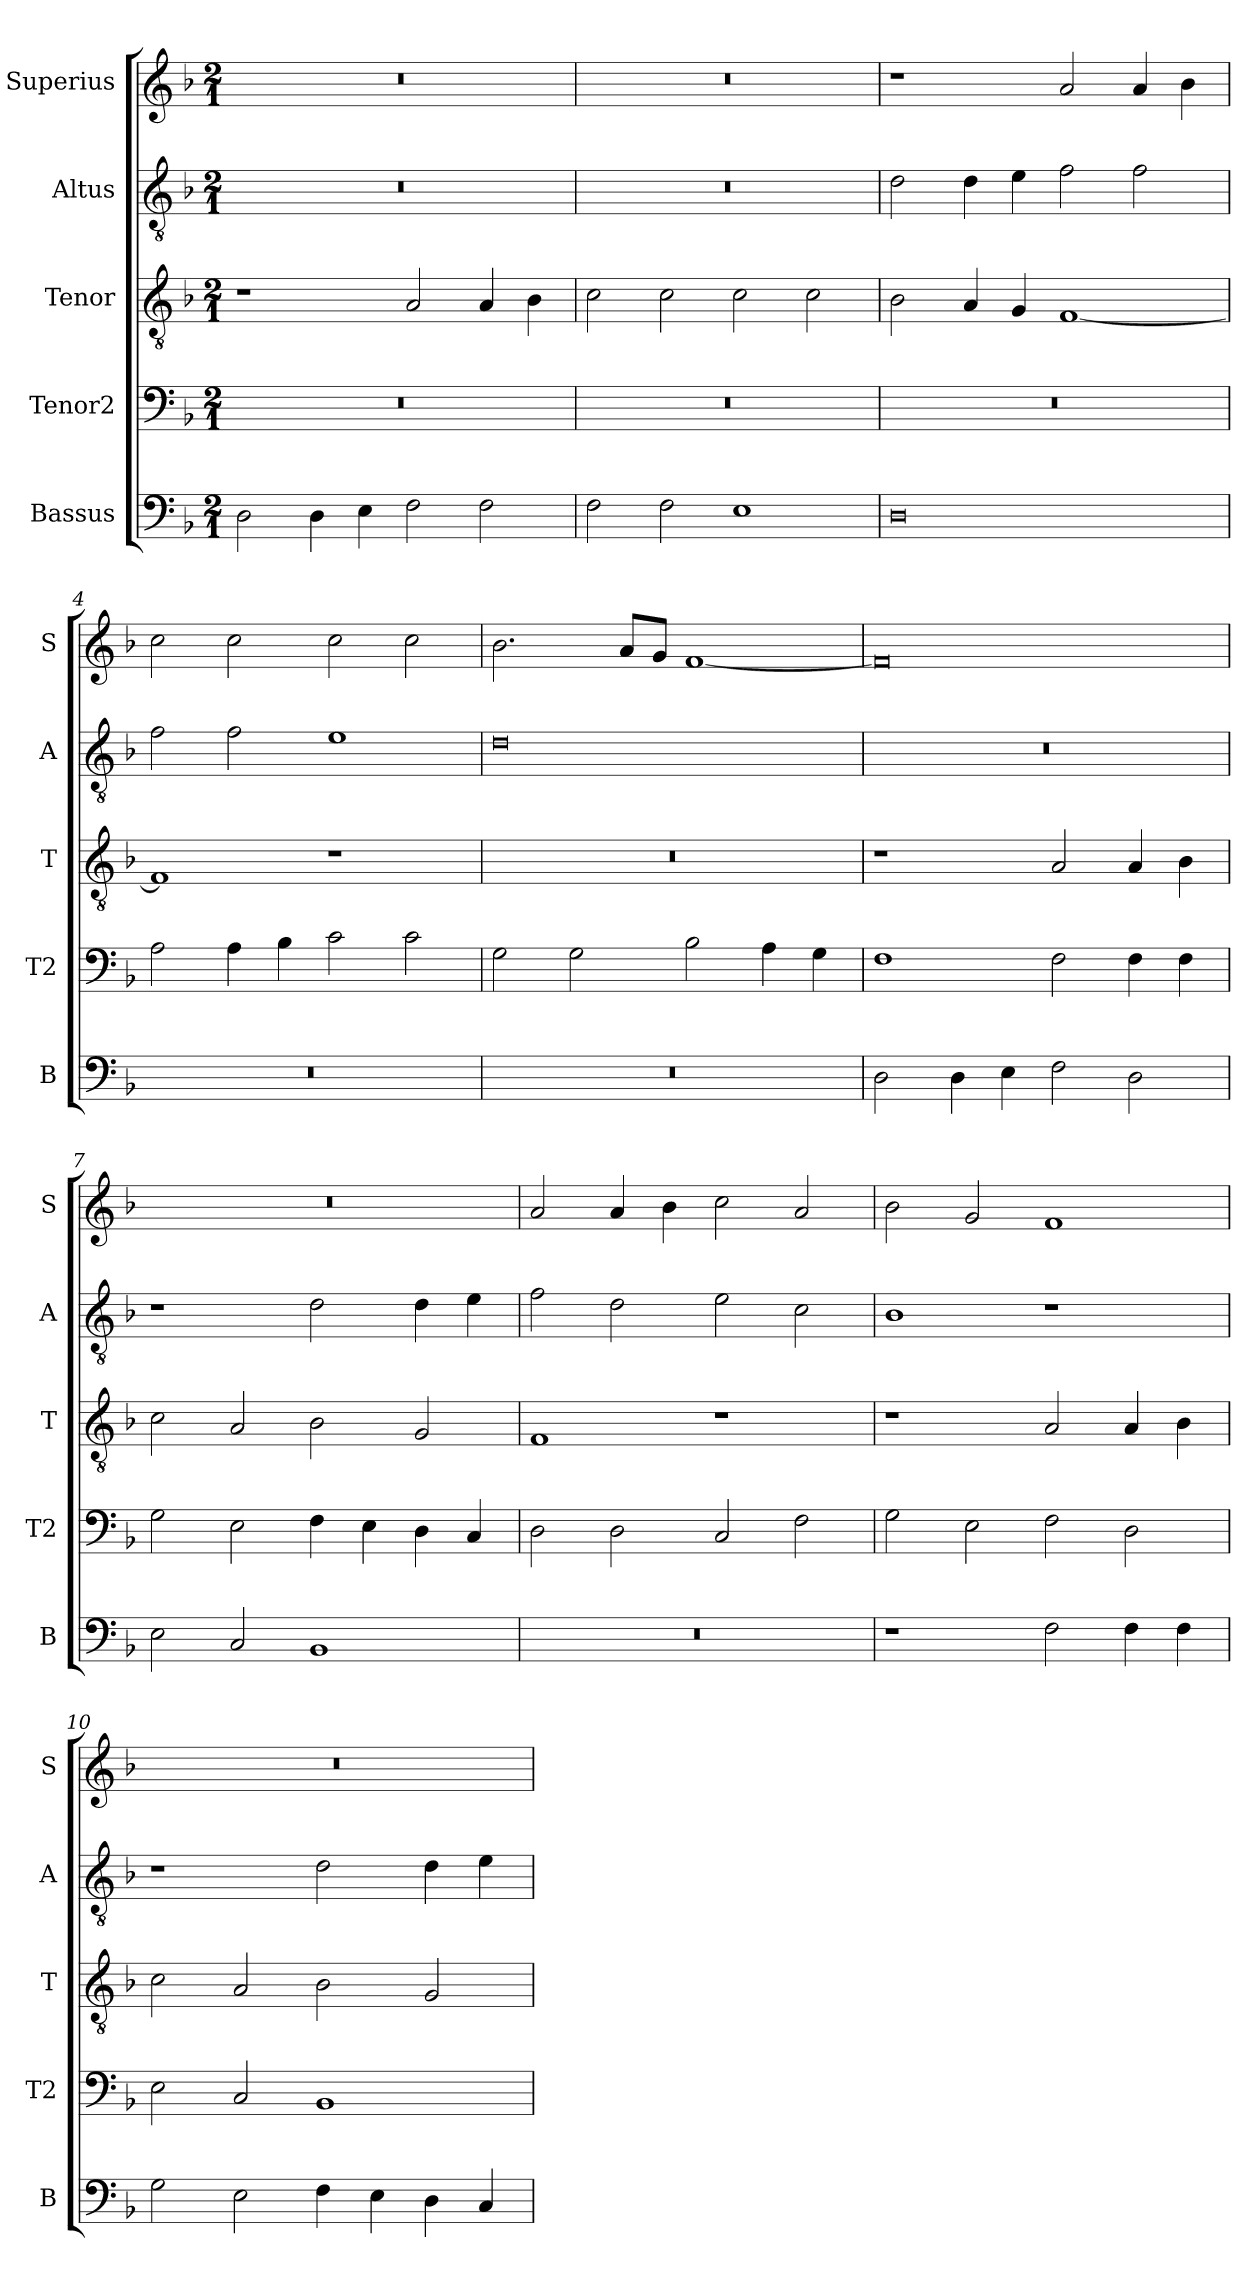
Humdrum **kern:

**kern	**kern	**kern	**kern	**kern
*part5	*part4	*part3	*part2	*part1
*staff5	*staff4	*staff3	*staff2	*staff1
*I"Bassus	*I"Tenor2	*I"Tenor	*I"Altus	*I"Superius
*I'B	*I'T2	*I'T	*I'A	*I'S
*clefF4	*clefF4	*clefGv2	*clefGv2	*clefG2
*k[b-]	*k[b-]	*k[b-]	*k[b-]	*k[b-]
*M2/1	*M2/1	*M2/1	*M2/1	*M2/1
=1	=1	=1	=1	=1
2D\	0r	1r	0r	0r
4D\	.	.	.	.
4E\	.	.	.	.
2F\	.	2A/	.	.
2F\	.	4A/	.	.
.	.	4B-\	.	.
=2	=2	=2	=2	=2
2F\	0r	2c\	0r	0r
2F\	.	2c\	.	.
1E	.	2c\	.	.
.	.	2c\	.	.
=3	=3	=3	=3	=3
0D	0r	2B-\	2d\	1r
.	.	4A/	4d\	.
.	.	4G/	4e\	.
.	.	[1F	2f\	2a/
.	.	.	2f\	4a/
.	.	.	.	4b-\
=4	=4	=4	=4	=4
0r	2A\	1F]	2f\	2cc\
.	4A\	.	2f\	2cc\
.	4B-\	.	.	.
.	2c\	1r	1e	2cc\
.	2c\	.	.	2cc\
=5	=5	=5	=5	=5
0r	2G\	0r	0d	2.b-\
.	2G\	.	.	.
.	.	.	.	8a/L
.	.	.	.	8g/J
.	2B-\	.	.	[1f
.	4A\	.	.	.
.	4G\	.	.	.
=6	=6	=6	=6	=6
2D\	1F	1r	0r	0f]
4D\	.	.	.	.
4E\	.	.	.	.
2F\	2F\	2A/	.	.
2D\	4F\	4A/	.	.
.	4F\	4B-\	.	.
=7	=7	=7	=7	=7
2E\	2G\	2c\	1r	0r
2C/	2E\	2A/	.	.
1BB-	4F\	2B-\	2d\	.
.	4E\	.	.	.
.	4D\	2G/	4d\	.
.	4C/	.	4e\	.
=8	=8	=8	=8	=8
0r	2D\	1F	2f\	2a/
.	2D\	.	2d\	4a/
.	.	.	.	4b-\
.	2C/	1r	2e\	2cc\
.	2F\	.	2c\	2a/
=9	=9	=9	=9	=9
1r	2G\	1r	1B-	2b-\
.	2E\	.	.	2g/
2F\	2F\	2A/	1r	1f
4F\	2D\	4A/	.	.
4F\	.	4B-\	.	.
=10	=10	=10	=10	=10
2G\	2E\	2c\	1r	0r
2E\	2C/	2A/	.	.
4F\	1BB-	2B-\	2d\	.
4E\	.	.	.	.
4D\	.	2G/	4d\	.
4C/	.	.	4e\	.
=	=	=	=	=
*-	*-	*-	*-	*-
